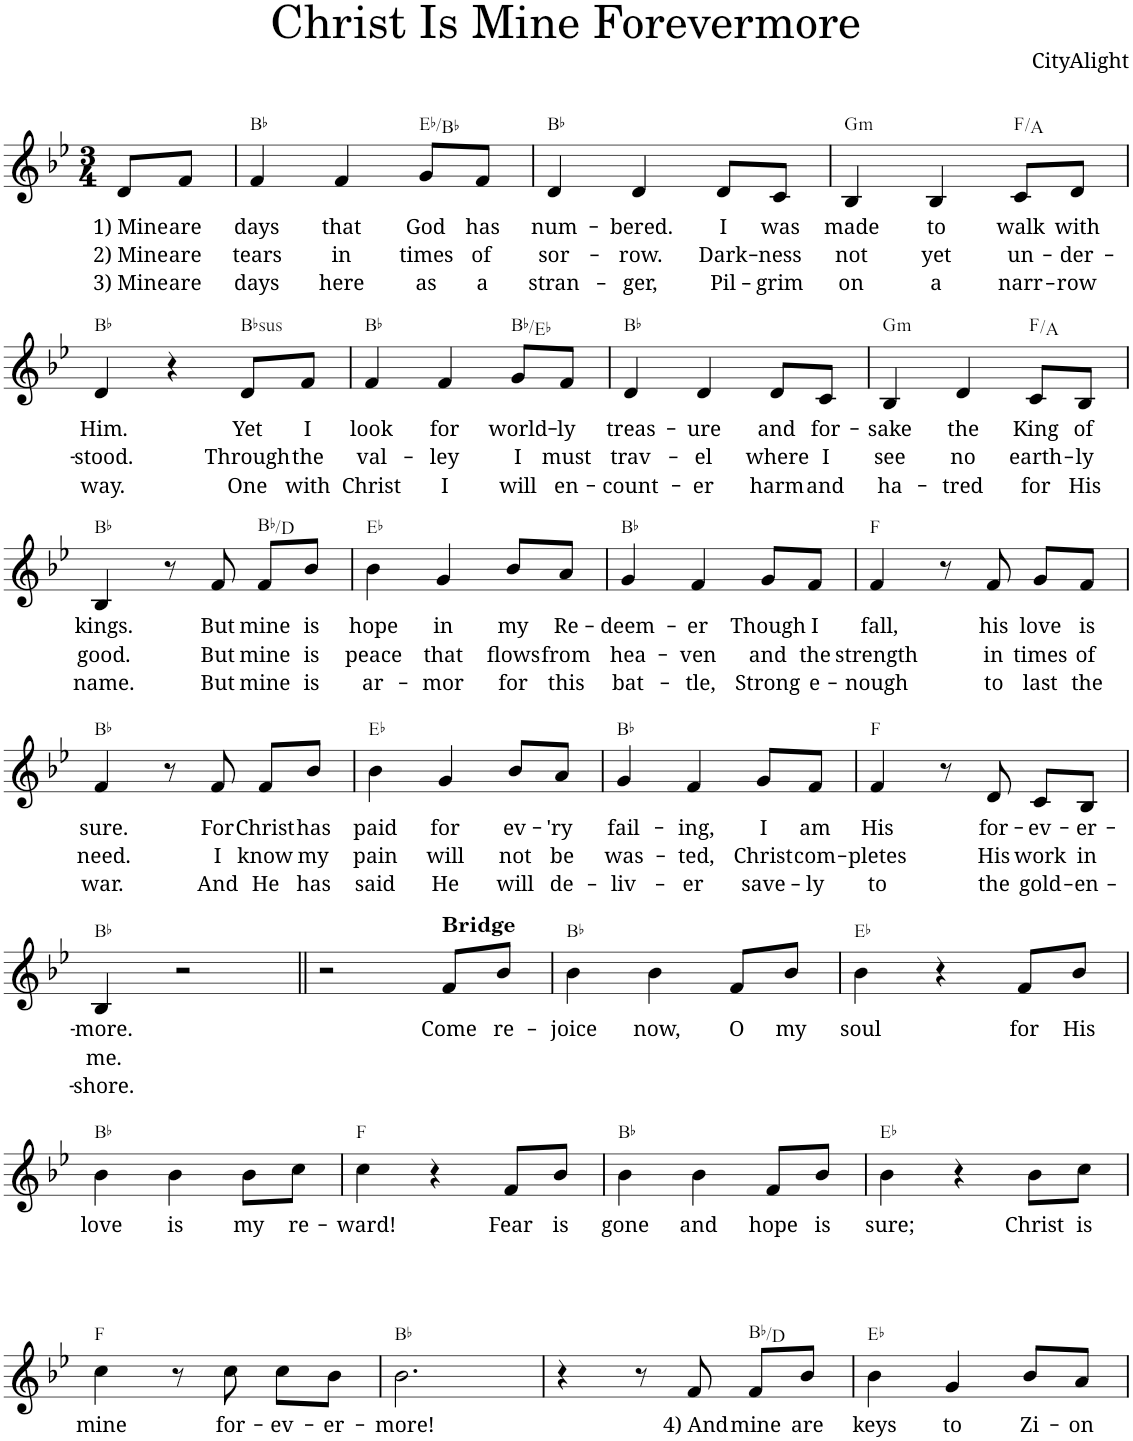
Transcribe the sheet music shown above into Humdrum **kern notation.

**kern	**text	**text	**text	**harte
*part1	*part1	*part1	*part1	*part1
*staff1	*staff1	*staff1	*staff1	*
*I"Piano	*	*	*	*
*I'Pno.	*	*	*	*
*clefG2	*	*	*	*
*k[b-e-]	*	*	*	*
*M3/4	*	*	*	*
=	=	=	=	=
!	!LO:LY:b	!LO:LY:b	!LO:LY:b	!
8d/L	1) Mine	2) Mine	3) Mine	.
!	!LO:LY:b	!LO:LY:b	!LO:LY:b	!
8f/J	are	are	are	.
=1	=1	=1	=1	=1
!	!LO:LY:b	!LO:LY:b	!LO:LY:b	!
4f/	days	tears	days	Bb:maj
!	!LO:LY:b	!LO:LY:b	!LO:LY:b	!
4f/	that	in	here	.
!	!LO:LY:b	!LO:LY:b	!LO:LY:b	!
8g/L	God	times	as	Eb:maj/5
!	!LO:LY:b	!LO:LY:b	!LO:LY:b	!
8f/J	has	of	a	.
=2	=2	=2	=2	=2
!	!LO:LY:b	!LO:LY:b	!LO:LY:b	!
4d/	num-	sor-	stran-	Bb:maj
!	!LO:LY:b	!LO:LY:b	!LO:LY:b	!
4d/	-bered.	-row.	-ger,	.
!	!LO:LY:b	!LO:LY:b	!LO:LY:b	!
8d/L	I	Dark-	Pil-	.
!	!LO:LY:b	!LO:LY:b	!LO:LY:b	!
8c/J	was	-ness	-grim	.
=3	=3	=3	=3	=3
!	!LO:LY:b	!LO:LY:b	!LO:LY:b	!LO:H:kt=m
4B-/	made	not	on	G:min
!	!LO:LY:b	!LO:LY:b	!LO:LY:b	!
4B-/	to	yet	a	.
!	!LO:LY:b	!LO:LY:b	!LO:LY:b	!
8c/L	walk	un-	narr-	F:maj/3
!	!LO:LY:b	!LO:LY:b	!LO:LY:b	!
8d/J	with	-der-	-row	.
!!LO:LB:g=z
=4	=4	=4	=4	=4
!	!LO:LY:b	!LO:LY:b	!LO:LY:b	!
4d/	Him.	-stood.	way.	Bb:maj
4r	.	.	.	.
!	!LO:LY:b	!LO:LY:b	!LO:LY:b	!LO:H:kt=sus
8d/L	Yet	Through	One	Bb:sus4
!	!LO:LY:b	!LO:LY:b	!LO:LY:b	!
8f/J	I	the	with	.
=5	=5	=5	=5	=5
!	!LO:LY:b	!LO:LY:b	!LO:LY:b	!
4f/	look	val-	Christ	Bb:maj
!	!LO:LY:b	!LO:LY:b	!LO:LY:b	!
4f/	for	-ley	I	.
!	!LO:LY:b	!LO:LY:b	!LO:LY:b	!
8g/L	world-	I	will	Bb:maj/4
!	!LO:LY:b	!LO:LY:b	!LO:LY:b	!
8f/J	-ly	must	en-	.
=6	=6	=6	=6	=6
!	!LO:LY:b	!LO:LY:b	!LO:LY:b	!
4d/	treas-	trav-	-count-	Bb:maj
!	!LO:LY:b	!LO:LY:b	!LO:LY:b	!
4d/	-ure	-el	-er	.
!	!LO:LY:b	!LO:LY:b	!LO:LY:b	!
8d/L	and	where	harm	.
!	!LO:LY:b	!LO:LY:b	!LO:LY:b	!
8c/J	for-	I	and	.
=7	=7	=7	=7	=7
!	!LO:LY:b	!LO:LY:b	!LO:LY:b	!LO:H:kt=m
4B-/	-sake	see	ha-	G:min
!	!LO:LY:b	!LO:LY:b	!LO:LY:b	!
4d/	the	no	-tred	.
!	!LO:LY:b	!LO:LY:b	!LO:LY:b	!
8c/L	King	earth-	for	F:maj/3
!	!LO:LY:b	!LO:LY:b	!LO:LY:b	!
8B-/J	of	-ly	His	.
!!LO:LB:g=z
=8	=8	=8	=8	=8
!	!LO:LY:b	!LO:LY:b	!LO:LY:b	!
4B-/	kings.	good.	name.	Bb:maj
8r	.	.	.	.
!	!LO:LY:b	!LO:LY:b	!LO:LY:b	!
8f/	But	But	But	.
!	!LO:LY:b	!LO:LY:b	!LO:LY:b	!
8f/L	mine	mine	mine	Bb:maj/3
!	!LO:LY:b	!LO:LY:b	!LO:LY:b	!
8b-/J	is	is	is	.
=9	=9	=9	=9	=9
!	!LO:LY:b	!LO:LY:b	!LO:LY:b	!
4b-\	hope	peace	ar-	Eb:maj
!	!LO:LY:b	!LO:LY:b	!LO:LY:b	!
4g/	in	that	-mor	.
!	!LO:LY:b	!LO:LY:b	!LO:LY:b	!
8b-/L	my	flows	for	.
!	!LO:LY:b	!LO:LY:b	!LO:LY:b	!
8a/J	Re-	from	this	.
=10	=10	=10	=10	=10
!	!LO:LY:b	!LO:LY:b	!LO:LY:b	!
4g/	-deem-	hea-	bat-	Bb:maj
!	!LO:LY:b	!LO:LY:b	!LO:LY:b	!
4f/	-er	-ven	-tle,	.
!	!LO:LY:b	!LO:LY:b	!LO:LY:b	!
8g/L	Though	and	Strong	.
!	!LO:LY:b	!LO:LY:b	!LO:LY:b	!
8f/J	I	the	e-	.
=11	=11	=11	=11	=11
!	!LO:LY:b	!LO:LY:b	!LO:LY:b	!
4f/	fall,	strength	-nough	F:maj
8r	.	.	.	.
!	!LO:LY:b	!LO:LY:b	!LO:LY:b	!
8f/	his	in	to	.
!	!LO:LY:b	!LO:LY:b	!LO:LY:b	!
8g/L	love	times	last	.
!	!LO:LY:b	!LO:LY:b	!LO:LY:b	!
8f/J	is	of	the	.
!!LO:LB:g=z
=12	=12	=12	=12	=12
!	!LO:LY:b	!LO:LY:b	!LO:LY:b	!
4f/	sure.	need.	war.	Bb:maj
8r	.	.	.	.
!	!LO:LY:b	!LO:LY:b	!LO:LY:b	!
8f/	For	I	And	.
!	!LO:LY:b	!LO:LY:b	!LO:LY:b	!
8f/L	Christ	know	He	.
!	!LO:LY:b	!LO:LY:b	!LO:LY:b	!
8b-/J	has	my	has	.
=13	=13	=13	=13	=13
!	!LO:LY:b	!LO:LY:b	!LO:LY:b	!
4b-\	paid	pain	said	Eb:maj
!	!LO:LY:b	!LO:LY:b	!LO:LY:b	!
4g/	for	will	He	.
!	!LO:LY:b	!LO:LY:b	!LO:LY:b	!
8b-/L	ev-	not	will	.
!	!LO:LY:b	!LO:LY:b	!LO:LY:b	!
8a/J	-'ry	be	de-	.
=14	=14	=14	=14	=14
!	!LO:LY:b	!LO:LY:b	!LO:LY:b	!
4g/	fail-	was-	-liv-	Bb:maj
!	!LO:LY:b	!LO:LY:b	!LO:LY:b	!
4f/	-ing,	-ted,	-er	.
!	!LO:LY:b	!LO:LY:b	!LO:LY:b	!
8g/L	I	Christ	save-	.
!	!LO:LY:b	!LO:LY:b	!LO:LY:b	!
8f/J	am	com-	-ly	.
=15	=15	=15	=15	=15
!	!LO:LY:b	!LO:LY:b	!LO:LY:b	!
4f/	His	-pletes	to	F:maj
8r	.	.	.	.
!	!LO:LY:b	!LO:LY:b	!LO:LY:b	!
8d/	for-	His	the	.
!	!LO:LY:b	!LO:LY:b	!LO:LY:b	!
8c/L	-ev-	work	gold-	.
!	!LO:LY:b	!LO:LY:b	!LO:LY:b	!
8B-/J	-er-	in	-en-	.
!!LO:LB:g=z
=16	=16	=16	=16	=16
!	!LO:LY:b	!LO:LY:b	!LO:LY:b	!
4B-/	-more.	me.	-shore.	Bb:maj
2r	.	.	.	.
=17||	=17||	=17||	=17||	=17||
2r	.	.	.	.
!LO:TX:a:B:t=Bridge	!	!	!	!
!	!LO:LY:b	!	!	!
8f/L	Come	.	.	.
!	!LO:LY:b	!	!	!
8b-/J	re-	.	.	.
=18	=18	=18	=18	=18
!	!LO:LY:b	!	!	!
4b-\	-joice	.	.	Bb:maj
!	!LO:LY:b	!	!	!
4b-\	now,	.	.	.
!	!LO:LY:b	!	!	!
8f/L	O	.	.	.
!	!LO:LY:b	!	!	!
8b-/J	my	.	.	.
=19	=19	=19	=19	=19
!	!LO:LY:b	!	!	!
4b-\	soul	.	.	Eb:maj
4r	.	.	.	.
!	!LO:LY:b	!	!	!
8f/L	for	.	.	.
!	!LO:LY:b	!	!	!
8b-/J	His	.	.	.
!!LO:LB:g=z
=20	=20	=20	=20	=20
!	!LO:LY:b	!	!	!
4b-\	love	.	.	Bb:maj
!	!LO:LY:b	!	!	!
4b-\	is	.	.	.
!	!LO:LY:b	!	!	!
8b-\L	my	.	.	.
!	!LO:LY:b	!	!	!
8cc\J	re-	.	.	.
=21	=21	=21	=21	=21
!	!LO:LY:b	!	!	!
4cc\	-ward!	.	.	F:maj
4r	.	.	.	.
!	!LO:LY:b	!	!	!
8f/L	Fear	.	.	.
!	!LO:LY:b	!	!	!
8b-/J	is	.	.	.
=22	=22	=22	=22	=22
!	!LO:LY:b	!	!	!
4b-\	gone	.	.	Bb:maj
!	!LO:LY:b	!	!	!
4b-\	and	.	.	.
!	!LO:LY:b	!	!	!
8f/L	hope	.	.	.
!	!LO:LY:b	!	!	!
8b-/J	is	.	.	.
=23	=23	=23	=23	=23
!	!LO:LY:b	!	!	!
4b-\	sure;	.	.	Eb:maj
4r	.	.	.	.
!	!LO:LY:b	!	!	!
8b-\L	Christ	.	.	.
!	!LO:LY:b	!	!	!
8cc\J	is	.	.	.
!!LO:LB:g=z
=24	=24	=24	=24	=24
!	!LO:LY:b	!	!	!
4cc\	mine	.	.	F:maj
8r	.	.	.	.
!	!LO:LY:b	!	!	!
8cc\	for-	.	.	.
!	!LO:LY:b	!	!	!
8cc\L	-ev-	.	.	.
!	!LO:LY:b	!	!	!
8b-\J	-er-	.	.	.
=25	=25	=25	=25	=25
!	!LO:LY:b	!	!	!
2.b-\	-more!	.	.	Bb:maj
=26	=26	=26	=26	=26
4r	.	.	.	.
8r	.	.	.	.
!	!LO:LY:b	!	!	!
8f/	4) And	.	.	.
!	!LO:LY:b	!	!	!
8f/L	mine	.	.	Bb:maj/3
!	!LO:LY:b	!	!	!
8b-/J	are	.	.	.
=27	=27	=27	=27	=27
!	!LO:LY:b	!	!	!
4b-\	keys	.	.	Eb:maj
!	!LO:LY:b	!	!	!
4g/	to	.	.	.
!	!LO:LY:b	!	!	!
8b-/L	Zi-	.	.	.
!	!LO:LY:b	!	!	!
8a/J	-on	.	.	.
=	=	=	=	=
*-	*-	*-	*-	*-
